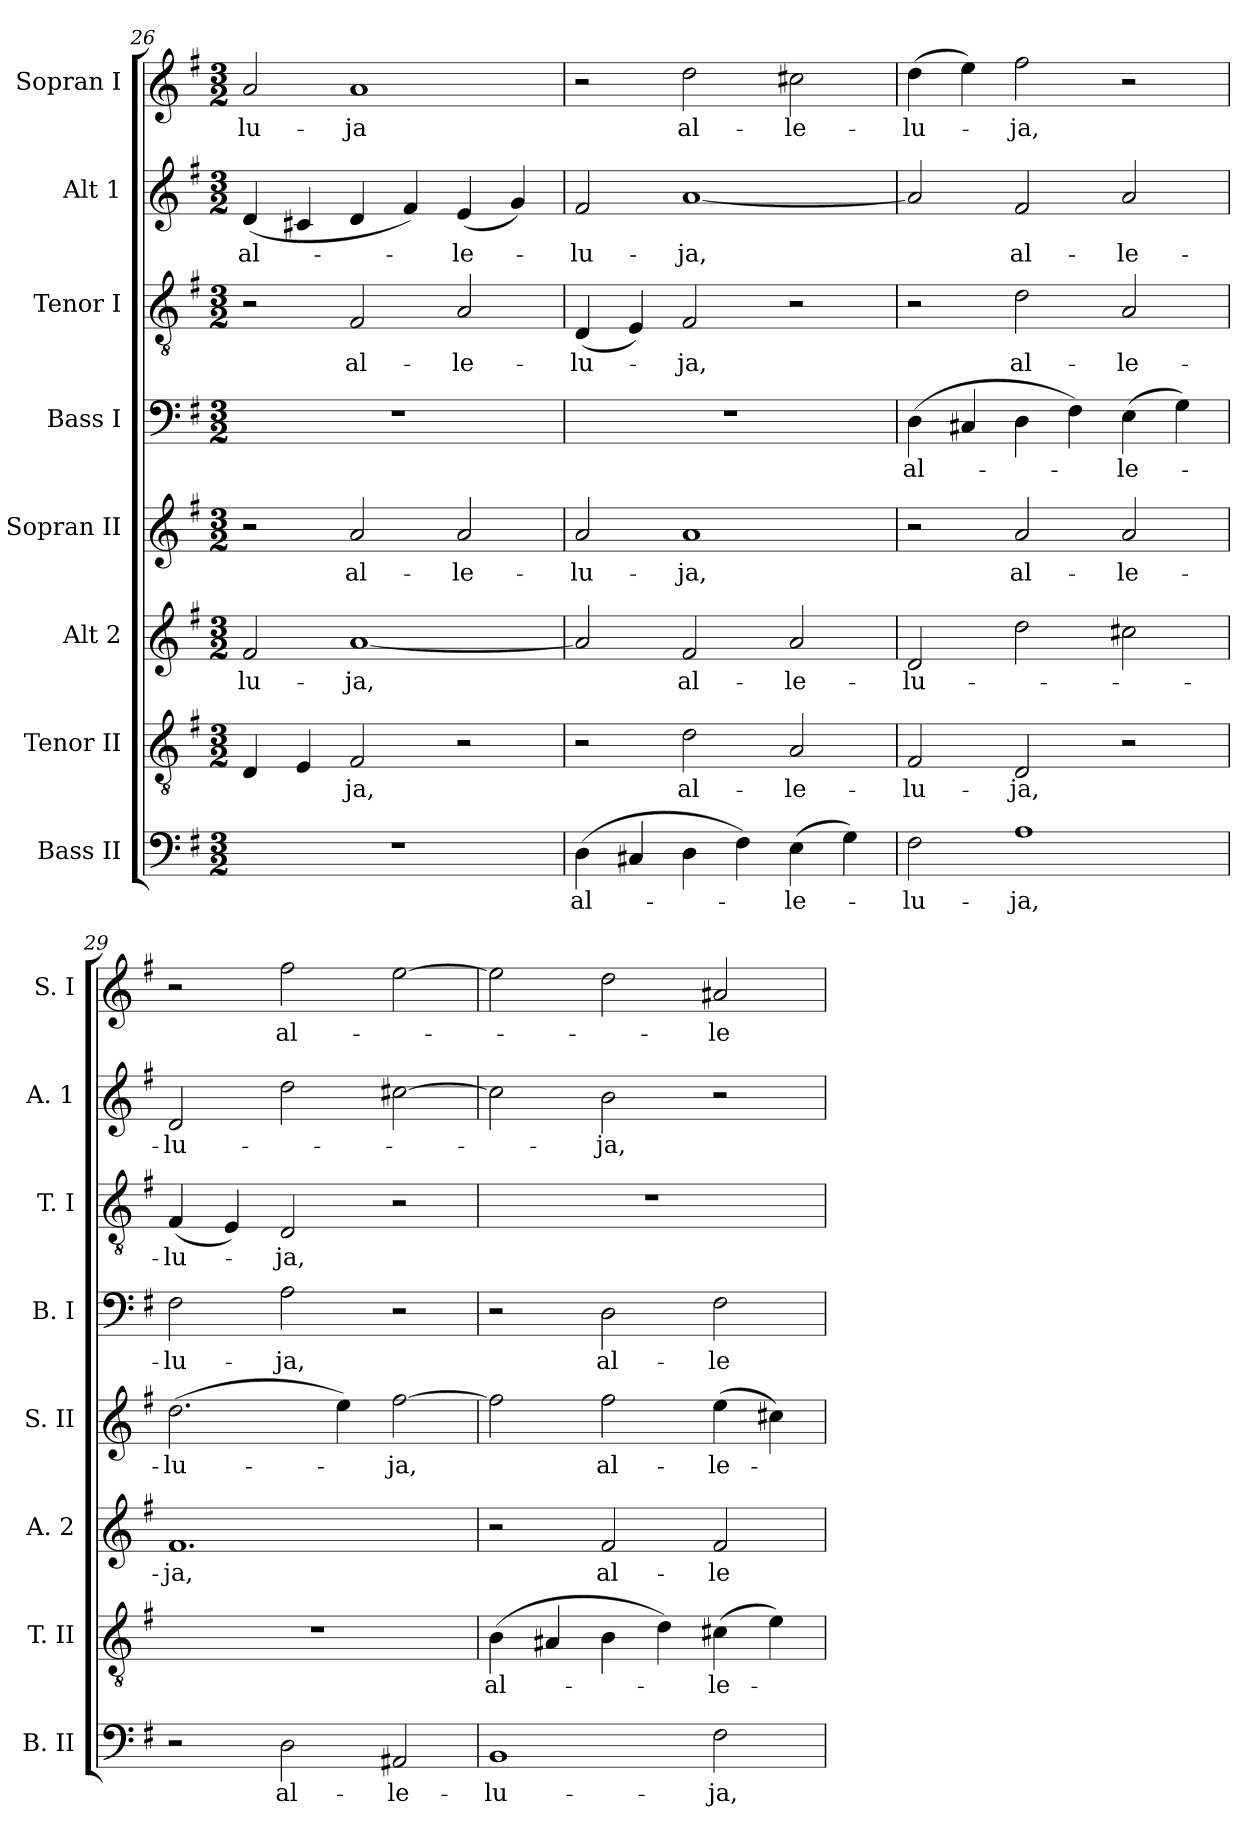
**kern	**text	**kern	**text	**kern	**text	**kern	**text	**kern	**text	**kern	**text	**kern	**text	**kern	**text
*part8	*part8	*part7	*part7	*part6	*part6	*part5	*part5	*part4	*part4	*part3	*part3	*part2	*part2	*part1	*part1
*staff8	*staff8	*staff7	*staff7	*staff6	*staff6	*staff5	*staff5	*staff4	*staff4	*staff3	*staff3	*staff2	*staff2	*staff1	*staff1
*I"Bass II	*	*I"Tenor II	*	*I"Alt 2	*	*I"Sopran II	*	*I"Bass I	*	*I"Tenor I	*	*I"Alt 1	*	*I"Sopran I	*
*I'B. II	*	*I'T. II	*	*I'A. 2	*	*I'S. II	*	*I'B. I	*	*I'T. I	*	*I'A. 1	*	*I'S. I	*
*clefF4	*	*clefGv2	*	*clefG2	*	*clefG2	*	*clefF4	*	*clefGv2	*	*clefG2	*	*clefG2	*
*k[f#]	*	*k[f#]	*	*k[f#]	*	*k[f#]	*	*k[f#]	*	*k[f#]	*	*k[f#]	*	*k[f#]	*
*G:	*	*G:	*	*G:	*	*G:	*	*G:	*	*G:	*	*G:	*	*G:	*
*M3/2	*	*M3/2	*	*M3/2	*	*M3/2	*	*M3/2	*	*M3/2	*	*M3/2	*	*M3/2	*
=26	=26	=26	=26	=26	=26	=26	=26	=26	=26	=26	=26	=26	=26	=26	=26
!	!	!	!	!	!LO:LY:b	!	!	!	!	!	!	!	!LO:LY:b	!	!LO:LY:b
1.r	.	4D/	.	2f#/	-lu-	2r	.	1.r	.	2r	.	(<4d/	al-	2a/	-lu-
.	.	4E/	.	.	.	.	.	.	.	.	.	4c#X/	.	.	.
!	!	!	!LO:LY:b	!	!LO:LY:b	!	!LO:LY:b	!	!	!	!LO:LY:b	!	!	!	!LO:LY:b
.	.	2F#/	-ja,	[1a	-ja,	2a/	al-	.	.	2F#/	al-	4d/	.	1a	-ja
.	.	.	.	.	.	.	.	.	.	.	.	4f#/)	.	.	.
!	!	!	!	!	!	!	!LO:LY:b	!	!	!	!LO:LY:b	!	!LO:LY:b	!	!
.	.	2r	.	.	.	2a/	-le-	.	.	2A/	-le-	(<4e/	-le-	.	.
.	.	.	.	.	.	.	.	.	.	.	.	4g/)	.	.	.
=27	=27	=27	=27	=27	=27	=27	=27	=27	=27	=27	=27	=27	=27	=27	=27
!	!LO:LY:b	!	!	!	!	!	!LO:LY:b	!	!	!	!LO:LY:b	!	!LO:LY:b	!	!
(>4D\	al-	2r	.	2a/]	.	2a/	-lu-	1.r	.	(<4D/	-lu-	2f#/	-lu-	2r	.
4C#X/	.	.	.	.	.	.	.	.	.	4E/)	.	.	.	.	.
!	!	!	!LO:LY:b	!	!LO:LY:b	!	!LO:LY:b	!	!	!	!LO:LY:b	!	!LO:LY:b	!	!LO:LY:b
4D\	.	2d\	al-	2f#/	al-	1a	-ja,	.	.	2F#/	-ja,	[1a	-ja,	2dd\	al-
4F#\)	.	.	.	.	.	.	.	.	.	.	.	.	.	.	.
!	!LO:LY:b	!	!LO:LY:b	!	!LO:LY:b	!	!	!	!	!	!	!	!	!	!LO:LY:b
(>4E\	-le-	2A/	-le-	2a/	-le-	.	.	.	.	2r	.	.	.	2cc#X\	-le-
4G\)	.	.	.	.	.	.	.	.	.	.	.	.	.	.	.
!!LO:PB:g=z
=28	=28	=28	=28	=28	=28	=28	=28	=28	=28	=28	=28	=28	=28	=28	=28
!	!LO:LY:b	!	!LO:LY:b	!	!LO:LY:b	!	!	!	!LO:LY:b	!	!	!	!	!	!LO:LY:b
2F#\	-lu-	2F#/	-lu-	2d/	-lu-	2r	.	(>4D\	al-	2r	.	2a/]	.	(>4dd\	-lu-
.	.	.	.	.	.	.	.	4C#X/	.	.	.	.	.	4ee\)	.
!	!LO:LY:b	!	!LO:LY:b	!	!	!	!LO:LY:b	!	!	!	!LO:LY:b	!	!LO:LY:b	!	!LO:LY:b
1A	-ja,	2D/	-ja,	2dd\	.	2a/	al-	4D\	.	2d\	al-	2f#/	al-	2ff#\	-ja,
.	.	.	.	.	.	.	.	4F#\)	.	.	.	.	.	.	.
!	!	!	!	!	!	!	!LO:LY:b	!	!LO:LY:b	!	!LO:LY:b	!	!LO:LY:b	!	!
.	.	2r	.	2cc#X\	.	2a/	-le-	(>4E\	-le-	2A/	-le-	2a/	-le-	2r	.
.	.	.	.	.	.	.	.	4G\)	.	.	.	.	.	.	.
=29	=29	=29	=29	=29	=29	=29	=29	=29	=29	=29	=29	=29	=29	=29	=29
!	!	!	!	!	!LO:LY:b	!	!LO:LY:b	!	!LO:LY:b	!	!LO:LY:b	!	!LO:LY:b	!	!
2r	.	1.r	.	1.f#	-ja,	(>2.dd\	-lu-	2F#\	-lu-	(<4F#/	-lu-	2d/	-lu-	2r	.
.	.	.	.	.	.	.	.	.	.	4E/)	.	.	.	.	.
!	!LO:LY:b	!	!	!	!	!	!	!	!LO:LY:b	!	!LO:LY:b	!	!	!	!LO:LY:b
2D\	al-	.	.	.	.	.	.	2A\	-ja,	2D/	-ja,	2dd\	.	2ff#\	al-
.	.	.	.	.	.	4ee\)	.	.	.	.	.	.	.	.	.
!	!LO:LY:b	!	!	!	!	!	!LO:LY:b	!	!	!	!	!	!	!	!
2AA#X/	-le-	.	.	.	.	[2ff#\	-ja,	2r	.	2r	.	[2cc#X\	.	[2ee\	.
=30	=30	=30	=30	=30	=30	=30	=30	=30	=30	=30	=30	=30	=30	=30	=30
!	!LO:LY:b	!	!LO:LY:b	!	!	!	!	!	!	!	!	!	!	!	!
1BB	-lu-	(>4B\	al-	2r	.	2ff#\]	.	2r	.	1.r	.	2cc#\]	.	2ee\]	.
.	.	4A#X/	.	.	.	.	.	.	.	.	.	.	.	.	.
!	!	!	!	!	!LO:LY:b	!	!LO:LY:b	!	!LO:LY:b	!	!	!	!LO:LY:b	!	!
.	.	4B\	.	2f#/	al-	2ff#\	al-	2D\	al-	.	.	2b\	-ja,	2dd\	.
.	.	4d\)	.	.	.	.	.	.	.	.	.	.	.	.	.
!	!LO:LY:b	!	!LO:LY:b	!	!LO:LY:b	!	!LO:LY:b	!	!LO:LY:b	!	!	!	!	!	!LO:LY:b
2F#\	-ja,	(>4c#X\	-le-	2f#/	-le-	(>4ee\	-le-	2F#\	-le-	.	.	2r	.	2a#X/	-le-
.	.	4e\)	.	.	.	4cc#X\)	.	.	.	.	.	.	.	.	.
=	=	=	=	=	=	=	=	=	=	=	=	=	=	=	=
*-	*-	*-	*-	*-	*-	*-	*-	*-	*-	*-	*-	*-	*-	*-	*-
